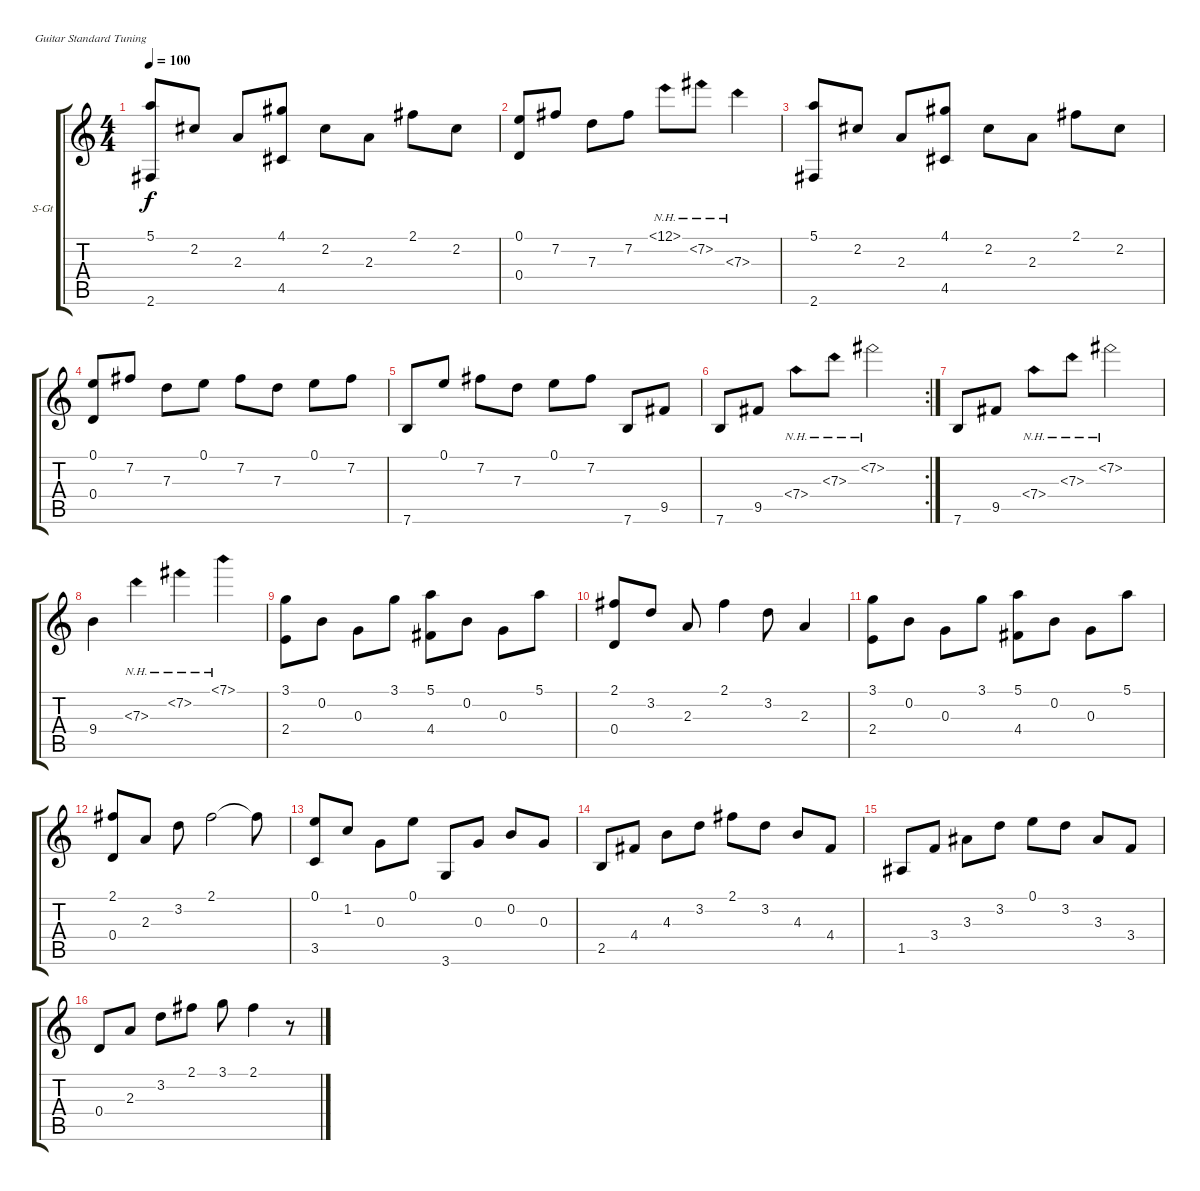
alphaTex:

\defaultSystemsLayout 4
\bracketExtendMode groupsimilarinstruments
\firstSystemTrackNameOrientation horizontal
\otherSystemsTrackNameOrientation horizontal
\track ("Steel Guitar" "S-Gt") {instrument acousticguitarsteel}
\staff {score tabs}
\tuning (E4 B3 G3 D3 A2 E2)
\ts (4 4)
\tempo 100
\clef g2
\ks c
(5.1 2.6).8{dy f} 2.2.8 2.3.8 (4.1 4.5).8 2.2.8 2.3.8 2.1.8 2.2.8 |
(0.1 0.4).8 7.2.8 7.3.8 7.2.8 12.1{nh}.8 7.2{nh}.8 7.3{nh}.4 |
(5.1 2.6).8 2.2.8 2.3.8 (4.1 4.5).8 2.2.8 2.3.8 2.1.8 2.2.8 |
(0.1 0.4).8 7.2.8 7.3.8 0.1.8 7.2.8 7.3.8 0.1.8 7.2.8 |
7.6.8 0.1.8 7.2.8 7.3.8 0.1.8 7.2.8 7.6.8 9.5.8 |
\rc 2
7.6.8 9.5.8 7.4{nh}.8 7.3{nh}.8 7.2{nh}.2 |
7.6.8 9.5.8 7.4{nh}.8 7.3{nh}.8 7.2{nh}.2 |
9.4.4 7.3{nh}.4 7.2{nh}.4 7.1{nh}.4 |
(3.1 2.4).8 0.2.8 0.3.8 3.1.8 (5.1 4.4).8 0.2.8 0.3.8 5.1.8 |
(2.1 0.4).8 3.2.8 2.3.8 2.1.4 3.2.8 2.3.4 |
(3.1 2.4).8 0.2.8 0.3.8 3.1.8 (5.1 4.4).8 0.2.8 0.3.8 5.1.8 |
(2.1 0.4).8 2.3.8 3.2.8 2.1.2 2.1{t}.8 |
(3.5 0.1).8 1.2.8 0.3.8 0.1.8 3.6.8 0.3.8 0.2.8 0.3.8 |
2.5.8 4.4.8 4.3.8 3.2.8 2.1.8 3.2.8 4.3.8 4.4.8 |
1.5.8 3.4.8 3.3.8 3.2.8 0.1.8 3.2.8 3.3.8 3.4.8 |
0.4.8 2.3.8 3.2.8 2.1.8 3.1.8 2.1.4 r.8
